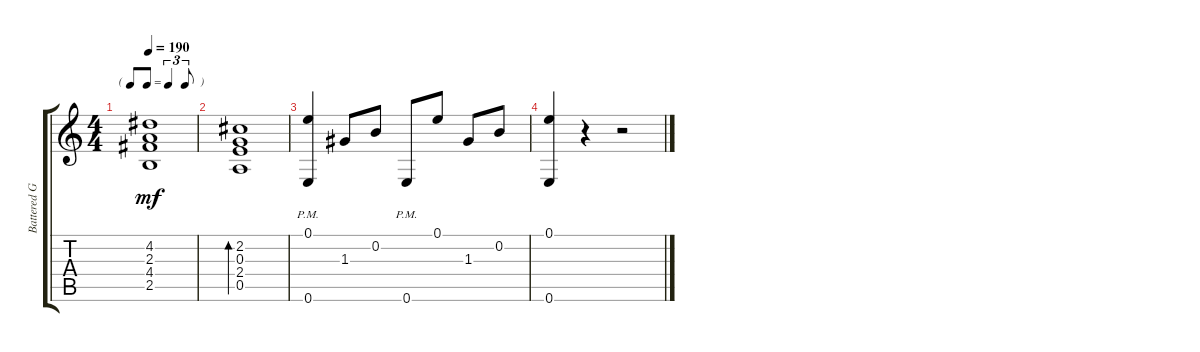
\track ("Battered Guitar" "Battered G") {instrument acousticguitarnylon}
\staff {score tabs}
\tuning (E4 B3 G3 D3 A2 E2) {hide}
\ts (4 4)
\tf triplet8th
\tempo 190
\clef g2
\ks c
(4.2 2.3 4.4 2.5).1{dy mf} |
(2.2 0.3 2.4 0.5).1{bd 480} |
(0.1 0.6{pm}).4 1.3.8 0.2.8 0.6{pm}.8 0.1.8 1.3.8 0.2.8 |
(0.1 0.6).4 r.4 r.2
